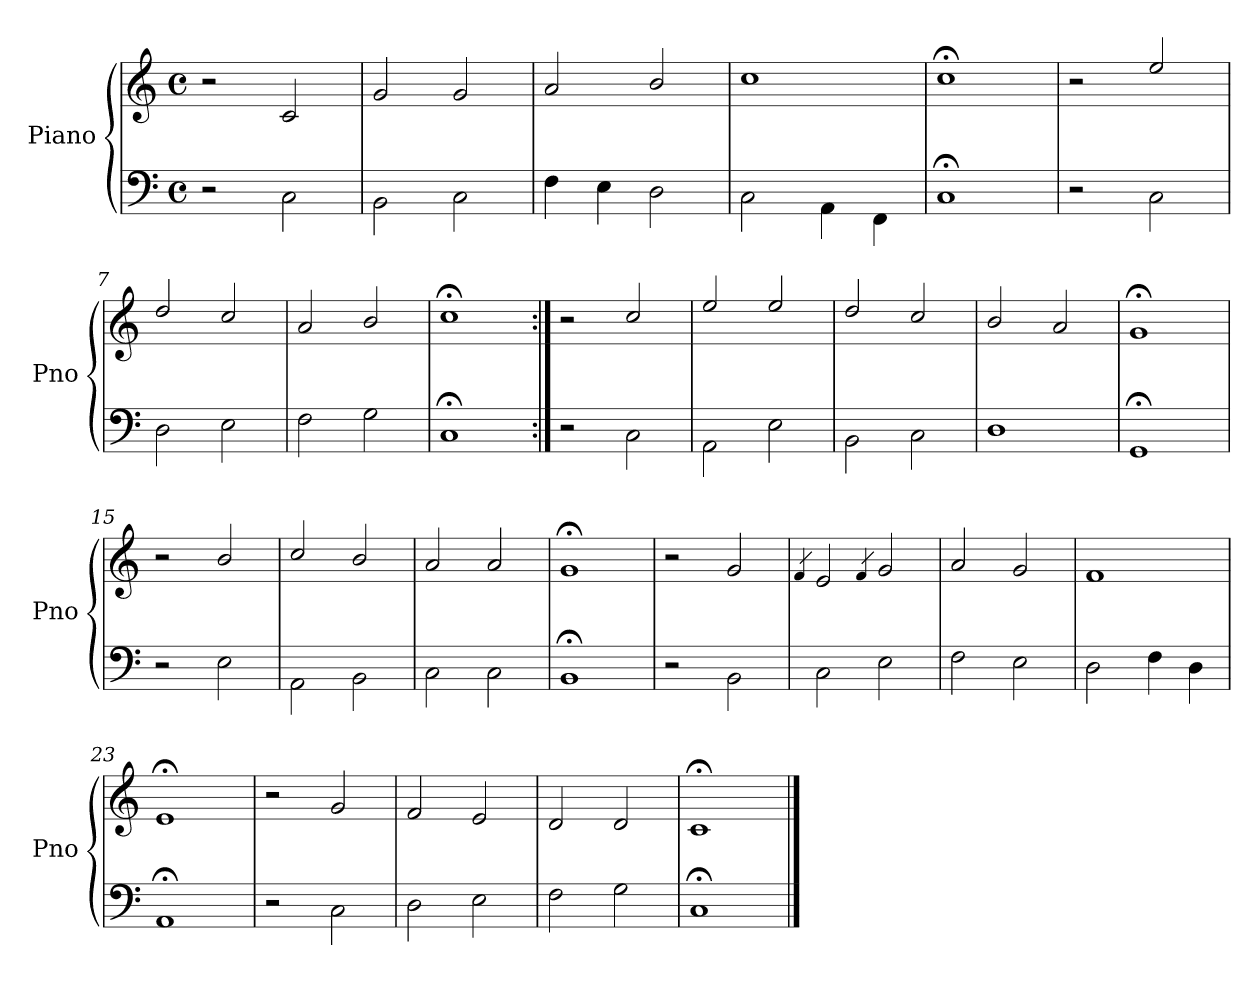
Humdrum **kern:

**kern	**kern
*part1	*part1
*staff2	*staff1
*I"Piano	*
*I'Pno	*
*clefF4	*clefG2
*k[]	*k[]
*M4/4	*M4/4
*met(c)	*met(c)
=1	=1
2r	2r
2C\	2c/
=2	=2
2BB\	2g/
2C\	2g/
=3	=3
4F\	2a/
4E\	.
2D\	2b/
=4	=4
2C\	1cc/
4AA\	.
4FF\	.
=5	=5
1C;\	1cc;</
=6	=6
2r	2r
2C\	2ee/
=7	=7
2D\	2dd/
2E\	2cc/
=8	=8
2F\	2a/
2G\	2b/
=9	=9
1C;\	1cc;</
!!LO:PB:g=z
=10:|!	=10:|!
2r	2r
2C\	2cc/
=11	=11
2AA\	2ee/
2E\	2ee/
=12	=12
2BB\	2dd/
2C\	2cc/
=13	=13
1D\	2b/
.	2a/
=14	=14
1GG;\	1g;</
=15	=15
2r	2r
2E\	2b/
=16	=16
2AA\	2cc/
2BB\	2b/
=17	=17
2C\	2a/
2C\	2a/
=18	=18
1BB;\	1g;</
!!LO:LB:g=z
=19	=19
2r	2r
2BB\	2g/
=20	=20
.	4qf/
2C\	2e/
.	4qf/
2E\	2g/
=21	=21
2F\	2a/
2E\	2g/
=22	=22
2D\	1f/
4F\	.
4D\	.
=23	=23
1AA;\	1e;</
=24	=24
2r	2r
2C\	2g/
=25	=25
2D\	2f/
2E\	2e/
=26	=26
2F\	2d/
2G\	2d/
=27	=27
1C;\	1c;</
==	==
*-	*-
